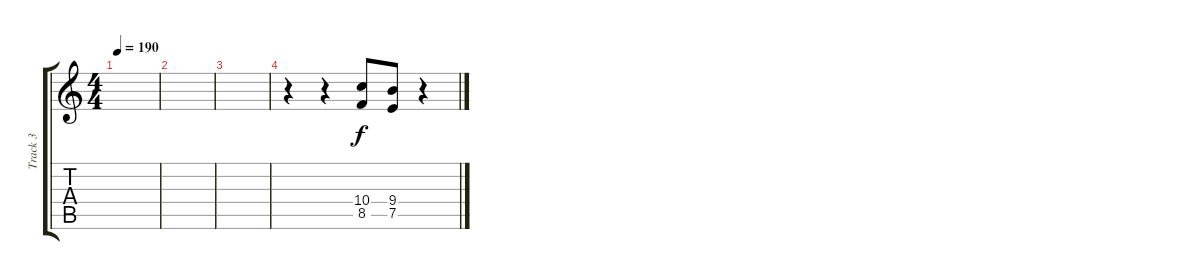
\track ("Track 3" "Track 3") {instrument distortionguitar}
\staff {score tabs}
\tuning (E4 B3 G3 D3 A2 E2) {hide}
\ts (4 4)
\tempo 190
\clef g2
\ks c
|
|
|
r.4 r.4 (10.4 8.5).8 (9.4 7.5).8 r.4
